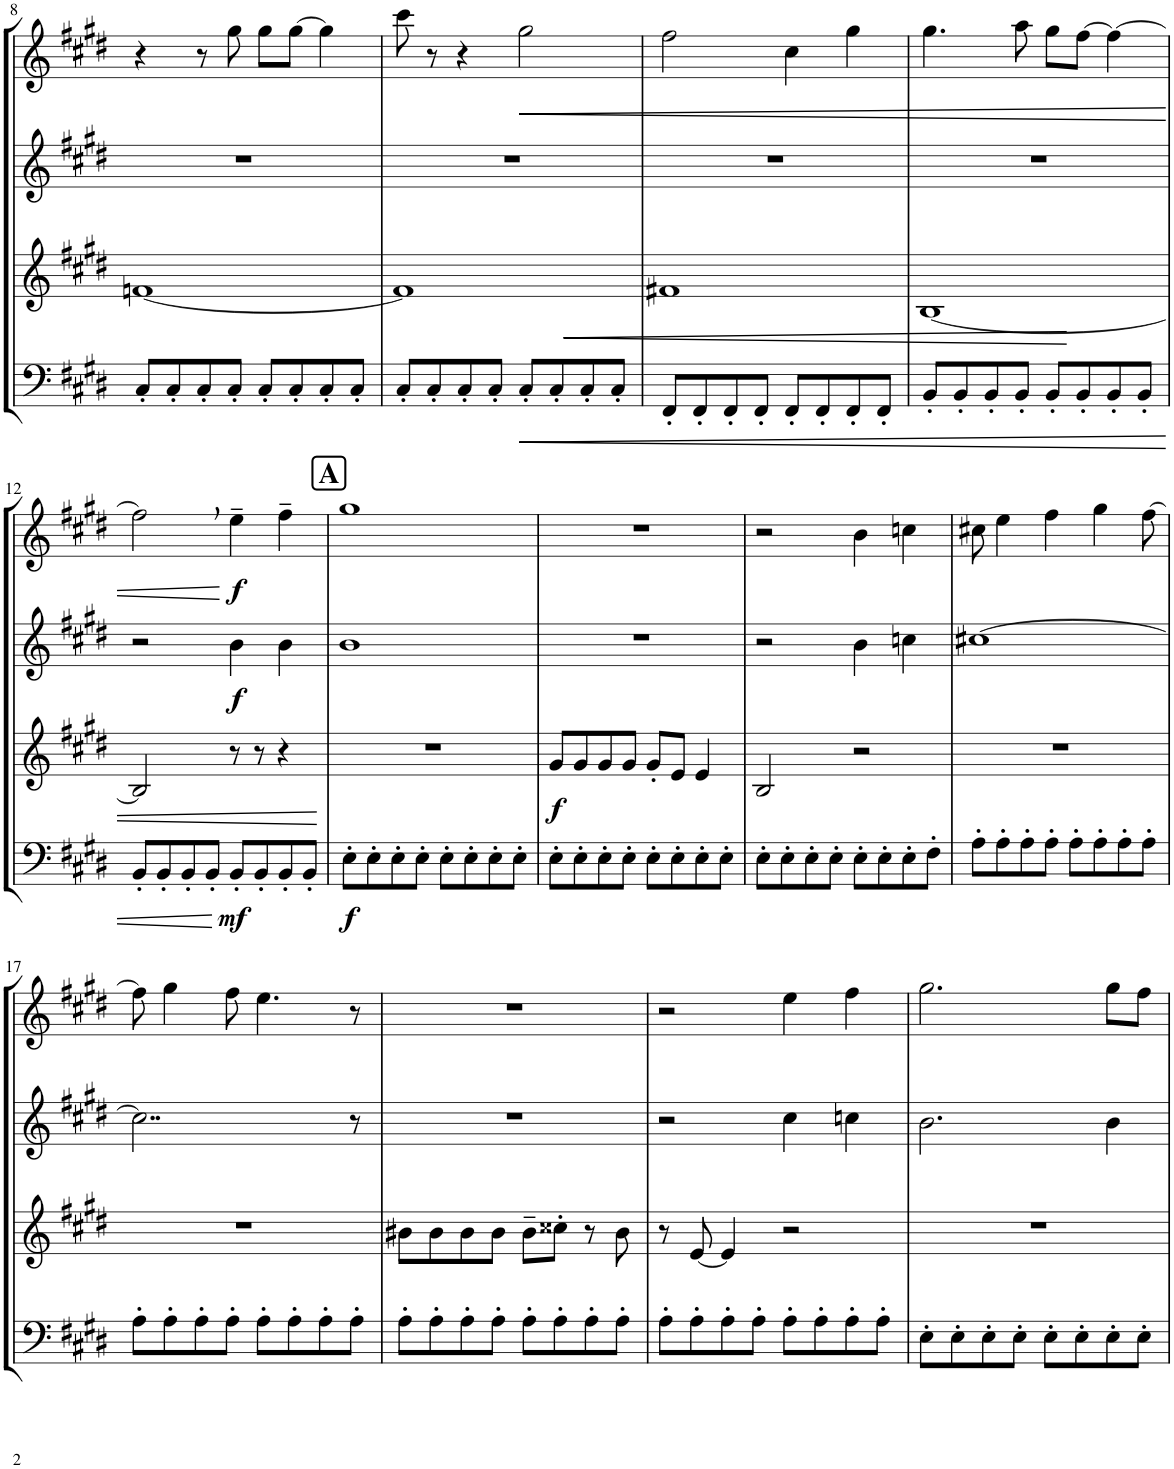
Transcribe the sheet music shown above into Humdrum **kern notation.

**kern	**dynam	**kern	**dynam	**kern	**dynam	**kern	**dynam
*part4	*part4	*part3	*part3	*part2	*part2	*part1	*part1
*staff4	*staff4	*staff3	*staff3	*staff2	*staff2	*staff1	*staff1
*I"Bassoon	*	*I"Bb Clarinet	*	*I"Oboe	*	*I"Flute	*
*I'Bsn	*	*I'Cl	*	*I'Ob	*	*I'Fl	*
!!LO:PB:g=z
*clefF4	*	*clefG2	*	*clefG2	*	*clefG2	*
*	*	*ITrd1c2	*	*	*	*	*
*k[f#c#g#d#]	*	*k[f#c#g#d#]	*	*k[f#c#g#d#]	*	*k[f#c#g#d#]	*
*M4/4	*	*M4/4	*	*M4/4	*	*M4/4	*
=8	=8	=8	=8	=8	=8	=8	=8
8C#'/L	.	[1fn	.	1r	.	4r	.
8C#'/	.	.	.	.	.	.	.
8C#'/	.	.	.	.	.	8r	.
8C#'/J	.	.	.	.	.	8gg#\	.
8C#'/L	.	.	.	.	.	8gg#\L	.
8C#'/	.	.	.	.	.	[8gg#\J	.
8C#'/	.	.	.	.	.	4gg#\]	.
8C#'/J	.	.	.	.	.	.	.
=9	=9	=9	=9	=9	=9	=9	=9
8C#'/L	.	1f]	.	1r	.	8ccc#\	.
8C#'/	.	.	.	.	.	8r	.
8C#'/	.	.	.	.	.	4r	.
8C#'/J	.	.	.	.	.	.	.
!	!LO:HP:b	!	!	!	!	!	!LO:HP:b
8C#'/L	<	.	.	.	.	2gg#\	<
8C#'/	.	.	.	.	.	.	.
8C#'/	.	.	.	.	.	.	.
8C#'/J	.	.	.	.	.	.	.
=10	=10	=10	=10	=10	=10	=10	=10
!	!	!	!LO:HP:b	!	!	!	!
8FF#'/L	.	1f#X	<	1r	.	2ff#\	.
8FF#'/	.	.	.	.	.	.	.
8FF#'/	.	.	.	.	.	.	.
8FF#'/J	.	.	.	.	.	.	.
8FF#'/L	.	.	.	.	.	4cc#\	.
8FF#'/	.	.	.	.	.	.	.
8FF#'/	.	.	.	.	.	4gg#\	.
8FF#'/J	.	.	.	.	.	.	.
=11	=11	=11	=11	=11	=11	=11	=11
8BB'/L	.	[1B	.	1r	.	4.gg#\	.
8BB'/	.	.	.	.	.	.	.
8BB'/	.	.	.	.	.	.	.
8BB'/J	.	.	.	.	.	8aa\	.
8BB'/L	.	.	.	.	.	8gg#\L	.
8BB'/	.	.	.	.	.	[8ff#\J	.
8BB'/	.	.	.	.	.	4ff#\_	.
8BB'/J	.	.	.	.	.	.	.
!!LO:LB:g=z
=12	=12	=12	=12	=12	=12	=12	=12
8BB'/L	.	2B/]	.	2r	.	2ff#,\]	.
8BB'/	.	.	.	.	.	.	.
8BB'/	.	.	.	.	.	.	.
8BB'/J	.	.	.	.	.	.	.
!	!LO:DY:n=1:b	!	!	!	!LO:DY:b	!	!LO:DY:n=1:b
8BB'/L	[ mf	8r	.	4b\	f	4ee~\	[ f
8BB'/	.	8r	.	.	.	.	.
8BB'/	.	4r	.	4b\	.	4ff#~\	.
8BB'/J	.	.	.	.	.	.	.
.	.	.	[	.	.	.	.
!!LO:REH:place=s1:a:B:cj:fs=14:t=A
=13	=13	=13	=13	=13	=13	=13	=13
!	!LO:DY:b	!	!	!	!	!	!
8E'\L	f	1r	.	1b	.	1gg#	.
8E'\	.	.	.	.	.	.	.
8E'\	.	.	.	.	.	.	.
8E'\J	.	.	.	.	.	.	.
8E'\L	.	.	.	.	.	.	.
8E'\	.	.	.	.	.	.	.
8E'\	.	.	.	.	.	.	.
8E'\J	.	.	.	.	.	.	.
=14	=14	=14	=14	=14	=14	=14	=14
!	!	!	!LO:DY:b	!	!	!	!
8E'\L	.	8g#/L	f	1r	.	1r	.
8E'\	.	8g#/	.	.	.	.	.
8E'\	.	8g#/	.	.	.	.	.
8E'\J	.	8g#/J	.	.	.	.	.
8E'\L	.	8g#'/L	.	.	.	.	.
8E'\	.	8e/J	.	.	.	.	.
8E'\	.	4e/	.	.	.	.	.
8E'\J	.	.	.	.	.	.	.
=15	=15	=15	=15	=15	=15	=15	=15
8E'\L	.	2B/	.	2r	.	2r	.
8E'\	.	.	.	.	.	.	.
8E'\	.	.	.	.	.	.	.
8E'\J	.	.	.	.	.	.	.
8E'\L	.	2r	.	4b\	.	4b\	.
8E'\	.	.	.	.	.	.	.
8E'\	.	.	.	4ccn\	.	4ccn\	.
8F#'\J	.	.	.	.	.	.	.
=16	=16	=16	=16	=16	=16	=16	=16
8A'\L	.	1r	.	[1cc#X	.	8cc#X\	.
8A'\	.	.	.	.	.	4ee\	.
8A'\	.	.	.	.	.	.	.
8A'\J	.	.	.	.	.	4ff#\	.
8A'\L	.	.	.	.	.	.	.
8A'\	.	.	.	.	.	4gg#\	.
8A'\	.	.	.	.	.	.	.
8A'\J	.	.	.	.	.	[8ff#\	.
!!LO:LB:g=z
=17	=17	=17	=17	=17	=17	=17	=17
8A'\L	.	1r	.	2..cc#\]	.	8ff#\]	.
8A'\	.	.	.	.	.	4gg#\	.
8A'\	.	.	.	.	.	.	.
8A'\J	.	.	.	.	.	8ff#\	.
8A'\L	.	.	.	.	.	4.ee\	.
8A'\	.	.	.	.	.	.	.
8A'\	.	.	.	.	.	.	.
8A'\J	.	.	.	8r	.	8r	.
=18	=18	=18	=18	=18	=18	=18	=18
8A'\L	.	8b#X\L	.	1r	.	1r	.
8A'\	.	8b#\	.	.	.	.	.
8A'\	.	8b#\	.	.	.	.	.
8A'\J	.	8b#\J	.	.	.	.	.
8A'\L	.	8b#~\L	.	.	.	.	.
8A'\	.	8cc##X'\J	.	.	.	.	.
8A'\	.	8r	.	.	.	.	.
8A'\J	.	8b#\	.	.	.	.	.
=19	=19	=19	=19	=19	=19	=19	=19
8A'\L	.	8r	.	2r	.	2r	.
8A'\	.	[8e/	.	.	.	.	.
8A'\	.	4e/]	.	.	.	.	.
8A'\J	.	.	.	.	.	.	.
8A'\L	.	2r	.	4cc#\	.	4ee\	.
8A'\	.	.	.	.	.	.	.
8A'\	.	.	.	4ccn\	.	4ff#\	.
8A'\J	.	.	.	.	.	.	.
=20	=20	=20	=20	=20	=20	=20	=20
8E'\L	.	1r	.	2.b\	.	2.gg#\	.
8E'\	.	.	.	.	.	.	.
8E'\	.	.	.	.	.	.	.
8E'\J	.	.	.	.	.	.	.
8E'\L	.	.	.	.	.	.	.
8E'\	.	.	.	.	.	.	.
8E'\	.	.	.	4b\	.	8gg#\L	.
8E'\J	.	.	.	.	.	8ff#\J	.
=	=	=	=	=	=	=	=
*-	*-	*-	*-	*-	*-	*-	*-
